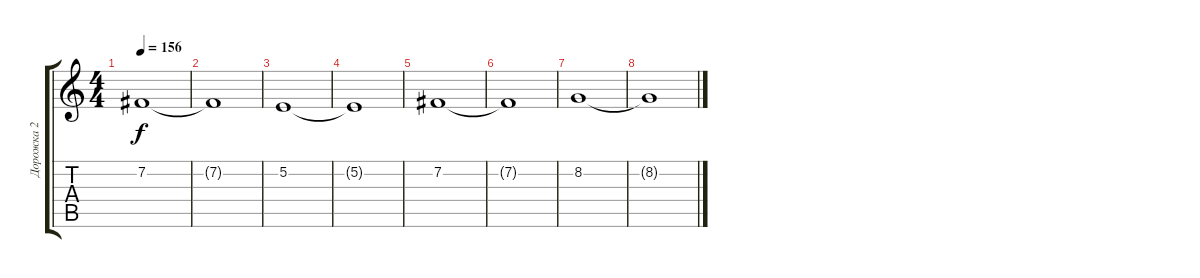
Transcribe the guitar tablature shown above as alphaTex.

\track ("Дорожка 2" "Дорожка 2") {instrument stringensemble2}
\staff {score tabs}
\tuning (E4 B3 G3 D3 A2 E2) {hide}
\ts (4 4)
\tempo 156
\clef g2
\ks c
7.2.1{dy f} |
7.2{t}.1 |
5.2.1 |
5.2{t}.1 |
7.2.1 |
7.2{t}.1 |
8.2.1 |
8.2{t}.1
